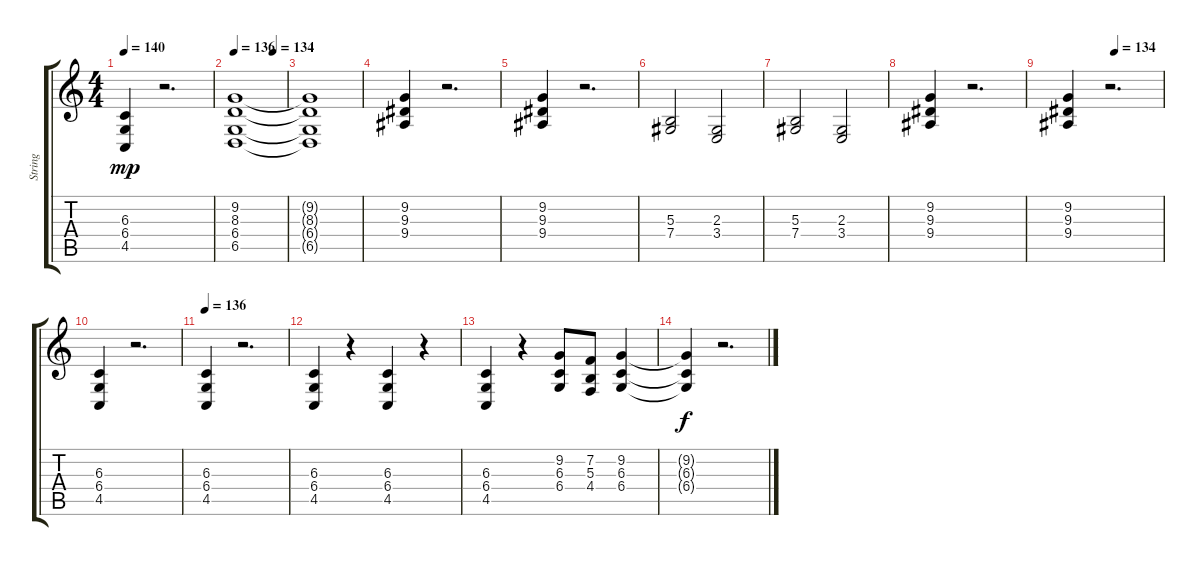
\track ("String" "String") {instrument stringensemble1}
\staff {score tabs}
\tuning (Eb4 Bb3 Gb3 Db3 Ab2 Eb2) {hide}
\ts (4 4)
\tempo 140
\clef g2
\ks c
(6.3 6.4 4.5).4{dy mp} r.2{d} |
\tempo 136
\tempo (134 0.7494791666666667)
(9.2 8.3 6.4 6.5).1 |
(9.2{t} 8.3{t} 6.4{t} 6.5{t}).1 |
(9.2 9.3 9.4).4 r.2{d} |
(9.2 9.3 9.4).4 r.2{d} |
(5.3 7.4).2 (2.3 3.4).2 |
(5.3 7.4).2 (2.3 3.4).2 |
(9.2 9.3 9.4).4 r.2{d} |
\tempo (134 0.49973958333333335)
(9.2 9.3 9.4).4 r.2{d} |
(6.3 6.4 4.5).4 r.2{d} |
\tempo 136
(6.3 6.4 4.5).4 r.2{d} |
(6.3 6.4 4.5).4 r.4 (6.3 6.4 4.5).4 r.4 |
(6.3 6.4 4.5).4 r.4 (9.2 6.3 6.4).8 (7.2 5.3 4.4).8 (9.2 6.3 6.4).4 |
(9.2{t} 6.3{t} 6.4{t}).4{dy f} r.2{d}
